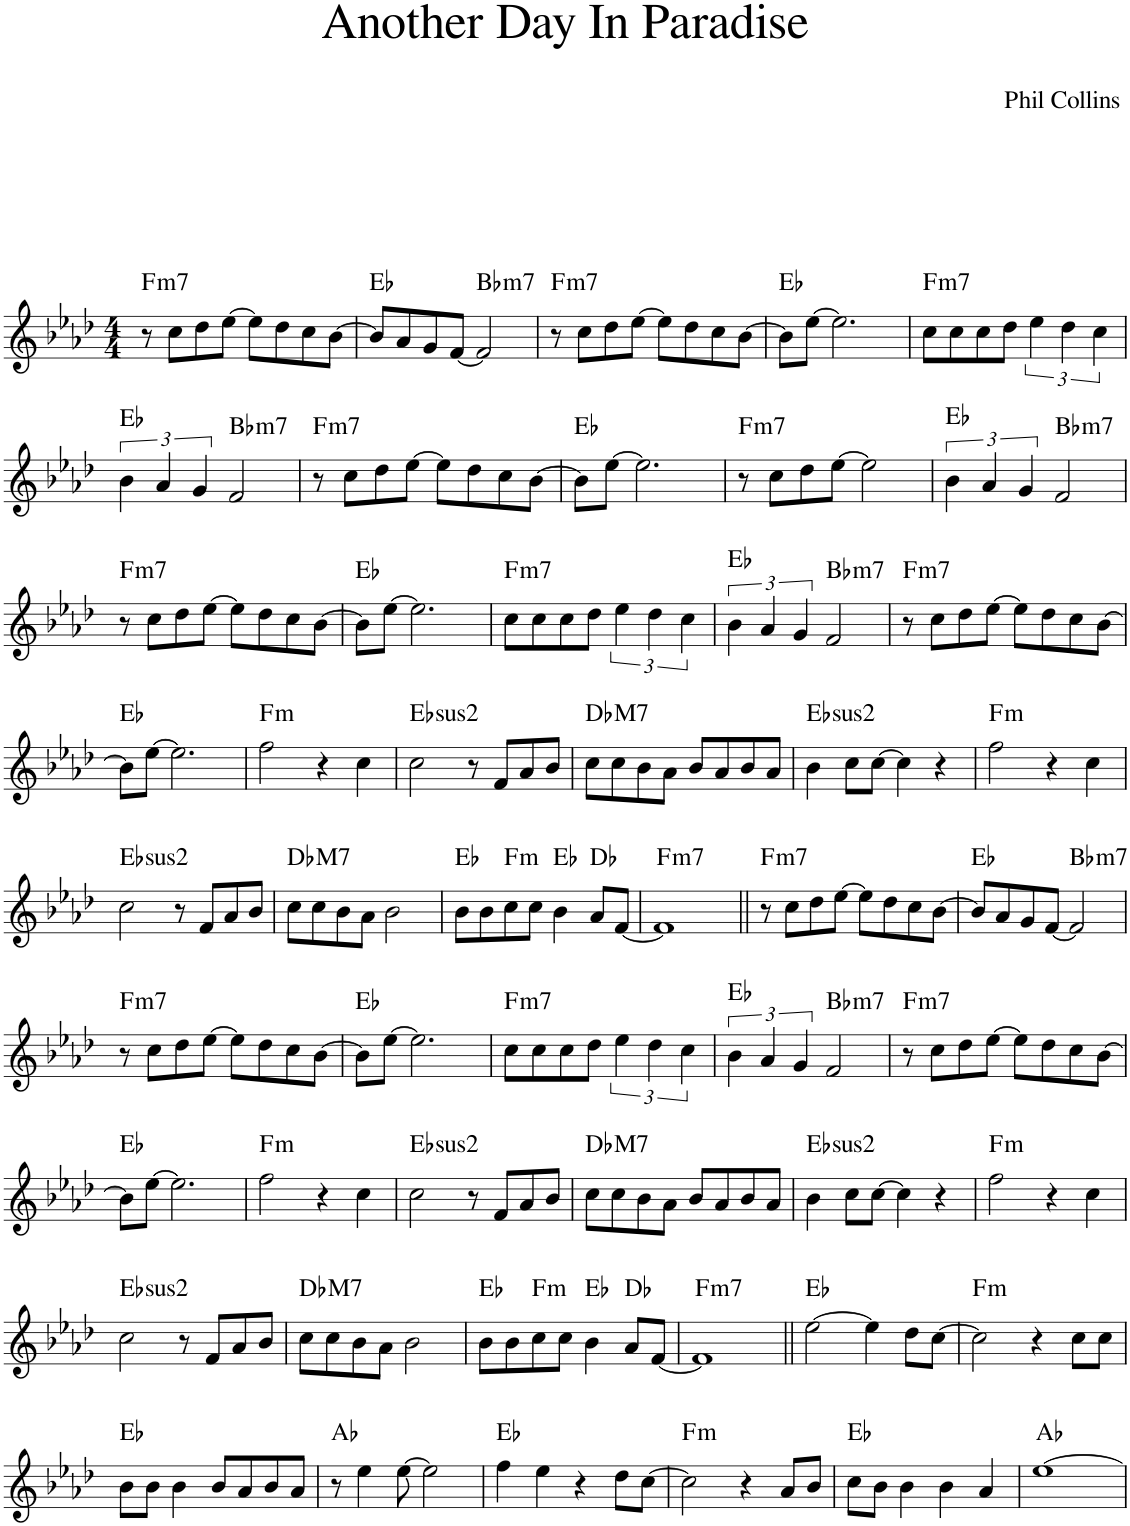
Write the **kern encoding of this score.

**kern	**harte
*part1	*part1
*staff1	*
*I"Piano	*
*I'Pno.	*
*clefG2	*
*k[b-e-a-d-]	*
*M4/4	*
=1	=1
!	!LO:H:kt=m7
8r	F:min7
8cc\L	.
8dd-\	.
[8ee-\J	.
8ee-\L]	.
8dd-\	.
8cc\	.
[8b-\J	.
=2	=2
8b-/L]	Eb:maj
8a-/	.
8g/	.
[8f/J	.
!	!LO:H:kt=m7
2f/]	Bb:min7
=3	=3
!	!LO:H:kt=m7
8r	F:min7
8cc\L	.
8dd-\	.
[8ee-\J	.
8ee-\L]	.
8dd-\	.
8cc\	.
[8b-\J	.
=4	=4
8b-\L]	Eb:maj
[8ee-\J	.
2.ee-\]	.
=5	=5
!	!LO:H:kt=m7
8cc\L	F:min7
8cc\	.
8cc\	.
8dd-\J	.
6ee-\	.
6dd-\	.
6cc\	.
!!LO:LB:g=z
=6	=6
6b-\	Eb:maj
6a-/	.
6g/	.
!	!LO:H:kt=m7
2f/	Bb:min7
=7	=7
!	!LO:H:kt=m7
8r	F:min7
8cc\L	.
8dd-\	.
[8ee-\J	.
8ee-\L]	.
8dd-\	.
8cc\	.
[8b-\J	.
=8	=8
8b-\L]	Eb:maj
[8ee-\J	.
2.ee-\]	.
=9	=9
!	!LO:H:kt=m7
8r	F:min7
8cc\L	.
8dd-\	.
[8ee-\J	.
2ee-\]	.
=10	=10
6b-\	Eb:maj
6a-/	.
6g/	.
!	!LO:H:kt=m7
2f/	Bb:min7
!!LO:LB:g=z
=11	=11
!	!LO:H:kt=m7
8r	F:min7
8cc\L	.
8dd-\	.
[8ee-\J	.
8ee-\L]	.
8dd-\	.
8cc\	.
[8b-\J	.
=12	=12
8b-\L]	Eb:maj
[8ee-\J	.
2.ee-\]	.
=13	=13
!	!LO:H:kt=m7
8cc\L	F:min7
8cc\	.
8cc\	.
8dd-\J	.
6ee-\	.
6dd-\	.
6cc\	.
=14	=14
6b-\	Eb:maj
6a-/	.
6g/	.
!	!LO:H:kt=m7
2f/	Bb:min7
=15	=15
!	!LO:H:kt=m7
8r	F:min7
8cc\L	.
8dd-\	.
[8ee-\J	.
8ee-\L]	.
8dd-\	.
8cc\	.
[8b-\J	.
!!LO:LB:g=z
=16	=16
8b-\L]	Eb:maj
[8ee-\J	.
2.ee-\]	.
=17	=17
!	!LO:H:kt=m
2ff\	F:min
4r	.
4cc\	.
=18	=18
!	!LO:H:kt=2
2cc\	Eb:(1,2,5)
8r	.
8f/L	.
8a-/	.
8b-/J	.
=19	=19
!	!LO:H:kt=M7
8cc\L	Db:maj7
8cc\	.
8b-\	.
8a-\J	.
8b-/L	.
8a-/	.
8b-/	.
8a-/J	.
=20	=20
!	!LO:H:kt=2
4b-\	Eb:(1,2,5)
8cc\L	.
[8cc\J	.
4cc\]	.
4r	.
=21	=21
!	!LO:H:kt=m
2ff\	F:min
4r	.
4cc\	.
!!LO:LB:g=z
=22	=22
!	!LO:H:kt=2
2cc\	Eb:(1,2,5)
8r	.
8f/L	.
8a-/	.
8b-/J	.
=23	=23
!	!LO:H:kt=M7
8cc\L	Db:maj7
8cc\	.
8b-\	.
8a-\J	.
2b-\	.
=24	=24
8b-\L	Eb:maj
8b-\	.
!	!LO:H:kt=m
8cc\	F:min
8cc\J	.
4b-\	Eb:maj
8a-/L	Db:maj
[8f/J	.
=25	=25
!	!LO:H:kt=m7
1f]	F:min7
=26||	=26||
!	!LO:H:kt=m7
8r	F:min7
8cc\L	.
8dd-\	.
[8ee-\J	.
8ee-\L]	.
8dd-\	.
8cc\	.
[8b-\J	.
=27	=27
8b-/L]	Eb:maj
8a-/	.
8g/	.
[8f/J	.
!	!LO:H:kt=m7
2f/]	Bb:min7
!!LO:LB:g=z
=28	=28
!	!LO:H:kt=m7
8r	F:min7
8cc\L	.
8dd-\	.
[8ee-\J	.
8ee-\L]	.
8dd-\	.
8cc\	.
[8b-\J	.
=29	=29
8b-\L]	Eb:maj
[8ee-\J	.
2.ee-\]	.
=30	=30
!	!LO:H:kt=m7
8cc\L	F:min7
8cc\	.
8cc\	.
8dd-\J	.
6ee-\	.
6dd-\	.
6cc\	.
=31	=31
6b-\	Eb:maj
6a-/	.
6g/	.
!	!LO:H:kt=m7
2f/	Bb:min7
=32	=32
!	!LO:H:kt=m7
8r	F:min7
8cc\L	.
8dd-\	.
[8ee-\J	.
8ee-\L]	.
8dd-\	.
8cc\	.
[8b-\J	.
!!LO:LB:g=z
=33	=33
8b-\L]	Eb:maj
[8ee-\J	.
2.ee-\]	.
=34	=34
!	!LO:H:kt=m
2ff\	F:min
4r	.
4cc\	.
=35	=35
!	!LO:H:kt=2
2cc\	Eb:(1,2,5)
8r	.
8f/L	.
8a-/	.
8b-/J	.
=36	=36
!	!LO:H:kt=M7
8cc\L	Db:maj7
8cc\	.
8b-\	.
8a-\J	.
8b-/L	.
8a-/	.
8b-/	.
8a-/J	.
=37	=37
!	!LO:H:kt=2
4b-\	Eb:(1,2,5)
8cc\L	.
[8cc\J	.
4cc\]	.
4r	.
=38	=38
!	!LO:H:kt=m
2ff\	F:min
4r	.
4cc\	.
!!LO:LB:g=z
=39	=39
!	!LO:H:kt=2
2cc\	Eb:(1,2,5)
8r	.
8f/L	.
8a-/	.
8b-/J	.
=40	=40
!	!LO:H:kt=M7
8cc\L	Db:maj7
8cc\	.
8b-\	.
8a-\J	.
2b-\	.
=41	=41
8b-\L	Eb:maj
8b-\	.
!	!LO:H:kt=m
8cc\	F:min
8cc\J	.
4b-\	Eb:maj
8a-/L	Db:maj
[8f/J	.
=42	=42
!	!LO:H:kt=m7
1f]	F:min7
=43||	=43||
[2ee-\	Eb:maj
4ee-\]	.
8dd-\L	.
[8cc\J	.
=44	=44
!	!LO:H:kt=m
2cc\]	F:min
4r	.
8cc\L	.
8cc\J	.
!!LO:LB:g=z
=45	=45
8b-\L	Eb:maj
8b-\J	.
4b-\	.
8b-/L	.
8a-/	.
8b-/	.
8a-/J	.
=46	=46
8r	Ab:maj
4ee-\	.
[8ee-\	.
2ee-\]	.
=47	=47
4ff\	Eb:maj
4ee-\	.
4r	.
8dd-\L	.
[8cc\J	.
=48	=48
!	!LO:H:kt=m
2cc\]	F:min
4r	.
8a-/L	.
8b-/J	.
=49	=49
8cc\L	Eb:maj
8b-\J	.
4b-\	.
4b-\	.
4a-/	.
=50	=50
[1ee-	Ab:maj
=	=
*-	*-
